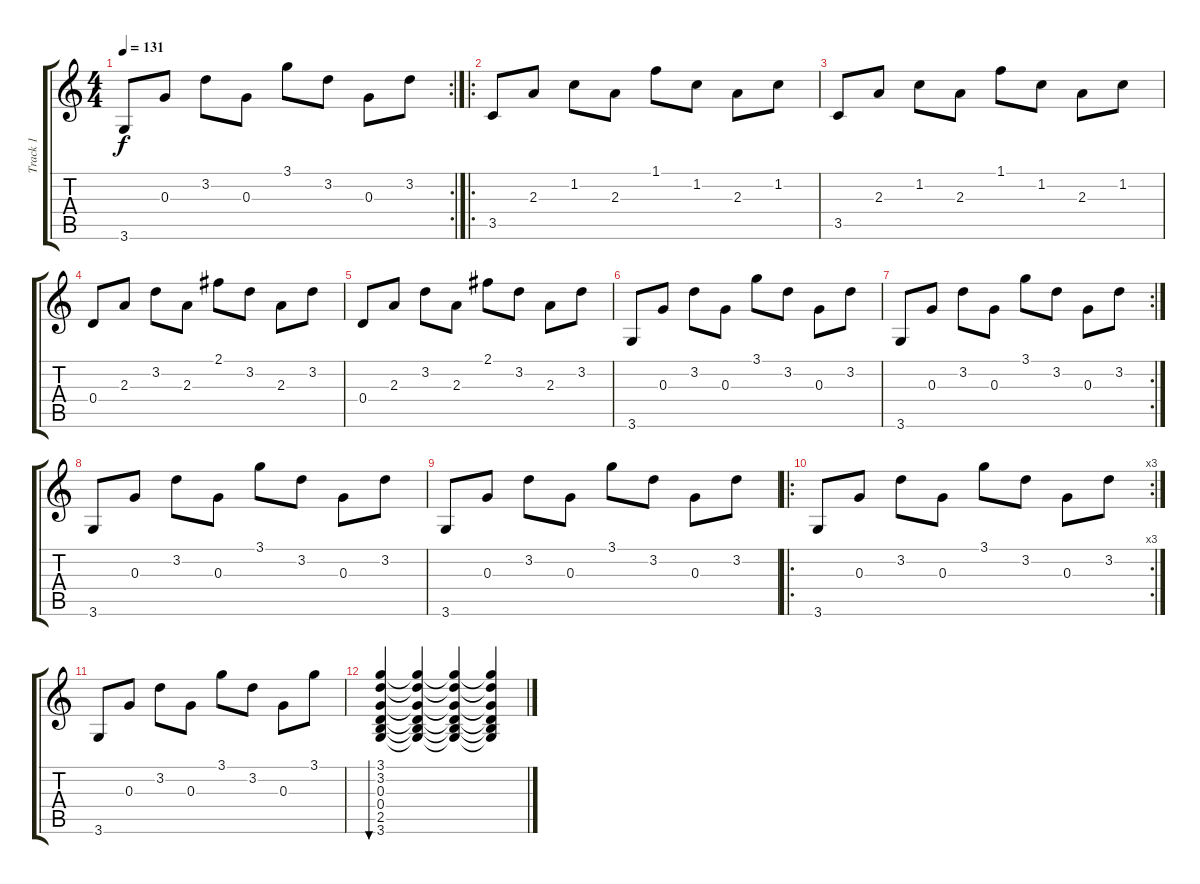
\track ("Track 1" "Track 1") {instrument acousticguitarnylon}
\staff {score tabs}
\tuning (E4 B3 G3 D3 A2 E2) {hide}
\rc 2
\ts (4 4)
\tempo 131
\clef g2
\ks c
3.6.8{dy f} 0.3.8 3.2.8 0.3.8 3.1.8 3.2.8 0.3.8 3.2.8 |
\ro
3.5.8 2.3.8 1.2.8 2.3.8 1.1.8 1.2.8 2.3.8 1.2.8 |
3.5.8 2.3.8 1.2.8 2.3.8 1.1.8 1.2.8 2.3.8 1.2.8 |
0.4.8 2.3.8 3.2.8 2.3.8 2.1.8 3.2.8 2.3.8 3.2.8 |
0.4.8 2.3.8 3.2.8 2.3.8 2.1.8 3.2.8 2.3.8 3.2.8 |
3.6.8 0.3.8 3.2.8 0.3.8 3.1.8 3.2.8 0.3.8 3.2.8 |
\rc 2
3.6.8 0.3.8 3.2.8 0.3.8 3.1.8 3.2.8 0.3.8 3.2.8 |
3.6.8 0.3.8 3.2.8 0.3.8 3.1.8 3.2.8 0.3.8 3.2.8 |
3.6.8 0.3.8 3.2.8 0.3.8 3.1.8 3.2.8 0.3.8 3.2.8 |
\ro
\rc 3
3.6.8 0.3.8 3.2.8 0.3.8 3.1.8 3.2.8 0.3.8 3.2.8 |
3.6.8 0.3.8 3.2.8 0.3.8 3.1.8 3.2.8 0.3.8 3.1.8 |
(3.1 3.2 0.3 0.4 2.5 3.6).4{bu 240} (3.1{t} 3.2{t} 0.3{t} 0.4{t} 2.5{t} 3.6{t}).4 (3.1{t} 3.2{t} 0.3{t} 0.4{t} 2.5{t} 3.6{t}).4 (3.1{t} 3.2{t} 0.3{t} 0.4{t} 2.5{t} 3.6{t}).4
